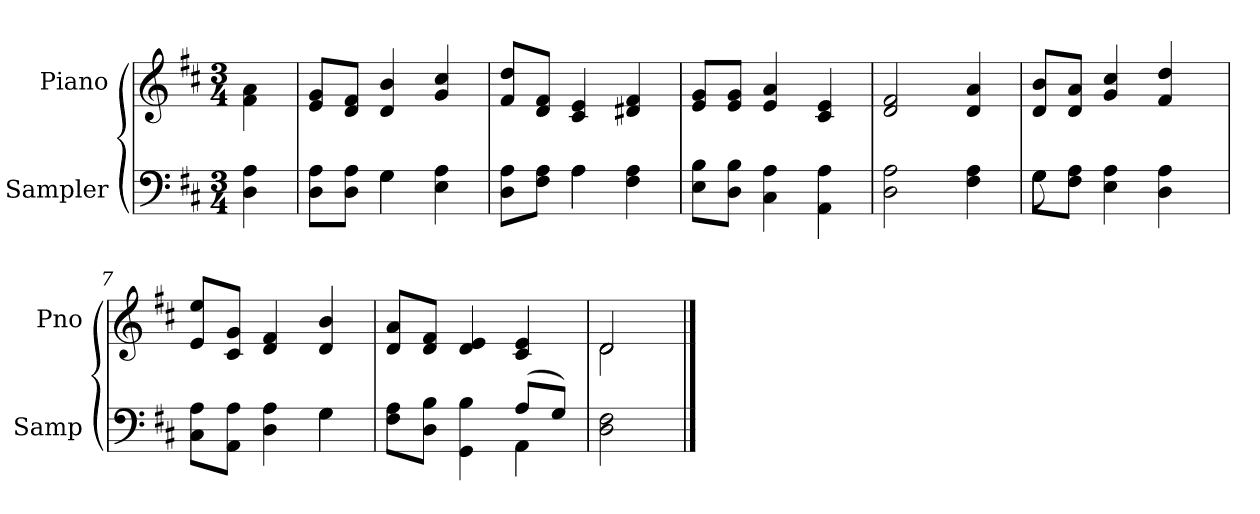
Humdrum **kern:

**kern	**kern
*part2	*part1
*staff2	*staff1
*I"Sampler	*I"Piano
*I'Samp	*I'Pno
*clefF4	*clefG2
*k[f#c#]	*k[f#c#]
*D:	*D:
*M3/4	*M3/4
=1	=1
4D 4A	4f#\ 4a\
=2	=2
*^	*
8D\ 8A\L	4ryy	8e/ 8g/L
8D\ 8A\J	.	8d/ 8f#/J
4G\	4G	4d 4b
4E 4A	4ryy	4g 4cc#
=3	=3	=3
8D\ 8A\L	4ryy	8f#/ 8dd/L
8F#\ 8A\J	.	8d/ 8f#/J
4A\	4A	4c# 4e
4F# 4A	4ryy	4d#X 4f#
*v	*v	*
=4	=4
8E\ 8B\L	8e/ 8g/L
8D\ 8B\J	8e/ 8g/J
4C# 4A	4e 4a
4AA 4A	4c# 4e
=5	=5
2D 2A	2d 2f#
4F# 4A	4d 4a
=6	=6
*^	*
8G\L	8G	8d/ 8b/L
8F#\ 8A\J	2ryy	8d/ 8a/J
4E 4A	.	4g 4cc#
4D 4A	.	4f# 4dd
.	8ryy	.
=7	=7	=7
8C#\ 8A\L	2ryy	8e/ 8ee/L
8AA\ 8A\J	.	8c#/ 8g/J
4D 4A	.	4d 4f#
4G\	4G	4d 4b
=8	=8	=8
8F#\ 8A\L	2ryy	8d/ 8a/L
8D\ 8B\J	.	8d/ 8f#/J
4GG 4B	.	4d 4e
(8A/L	4AA	4c# 4e
8G/J)	.	.
*v	*v	*
=9	=9
*	*^
2D 2F#	2d/	2d
*	*v	*v
==	==
*-	*-
